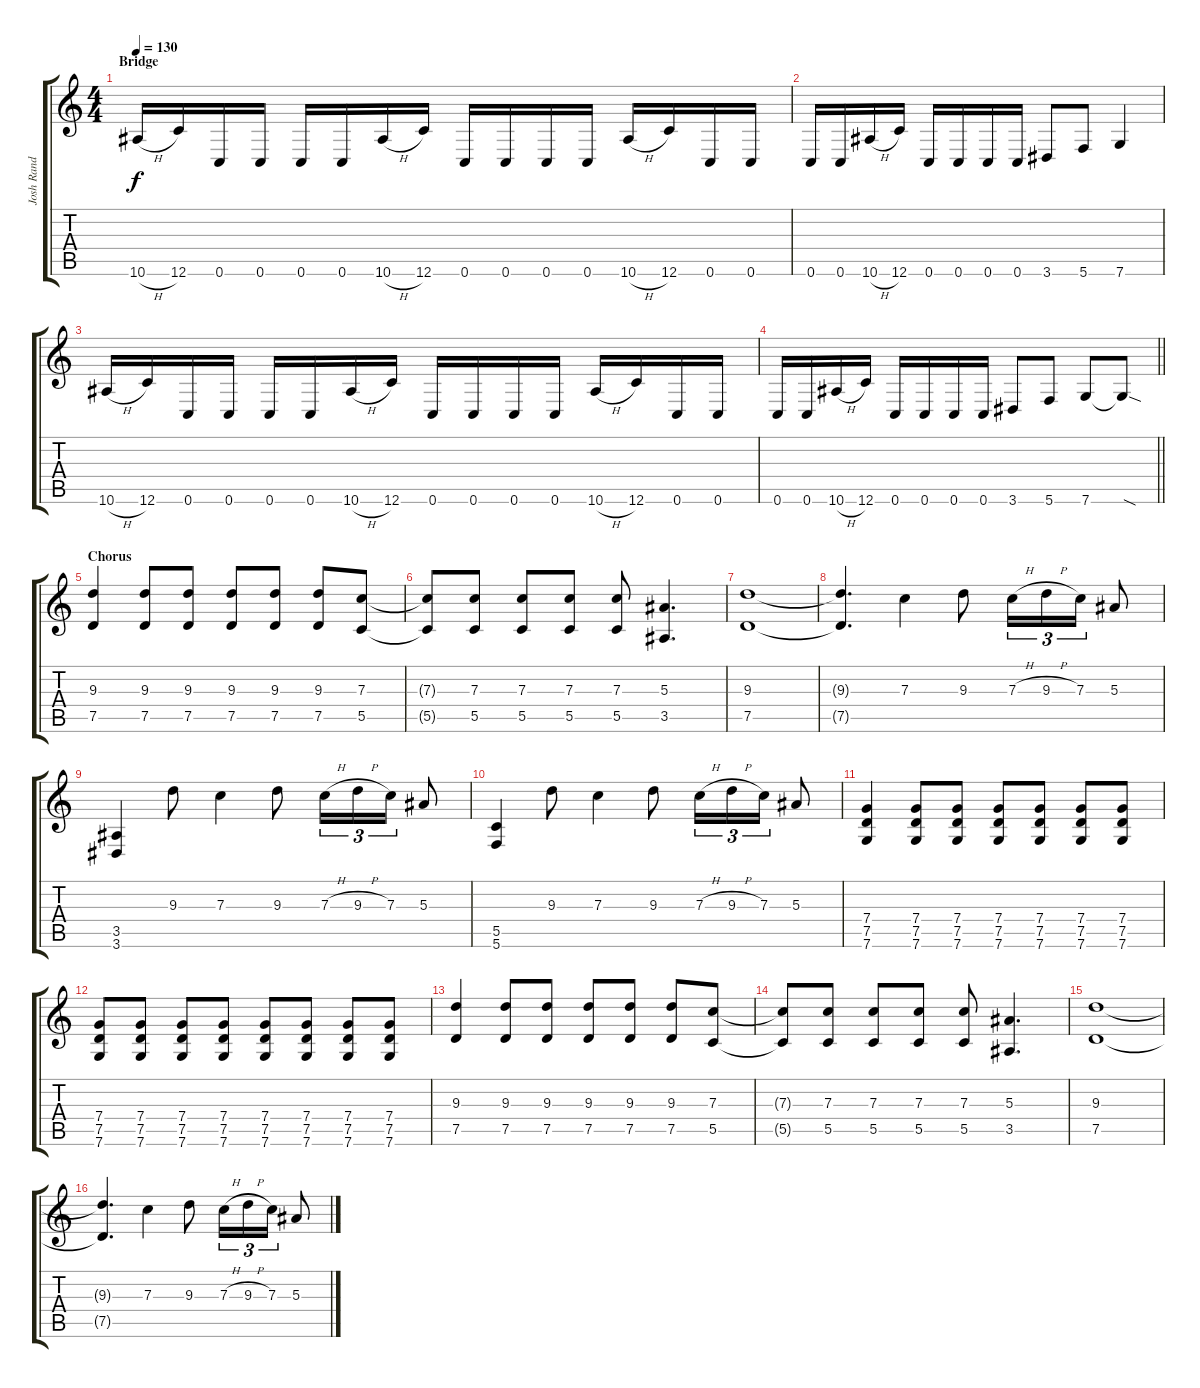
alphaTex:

\track ("Josh Rand (Overdrive)" "Josh Rand ") {instrument overdrivenguitar}
\staff {score tabs}
\tuning (D4 A3 F3 C3 G2 C2) {hide}
\ts (4 4)
\section ("" "Bridge")
\tempo 130
\clef g2
\ks c
10.6{h}.16{dy f} 12.6.16 0.6.16 0.6.16 0.6.16 0.6.16 10.6{h}.16 12.6.16 0.6.16 0.6.16 0.6.16 0.6.16 10.6{h}.16 12.6.16 0.6.16 0.6.16 |
0.6.16 0.6.16 10.6{h}.16 12.6.16 0.6.16 0.6.16 0.6.16 0.6.16 3.6.8 5.6.8 7.6.4 |
10.6{h}.16 12.6.16 0.6.16 0.6.16 0.6.16 0.6.16 10.6{h}.16 12.6.16 0.6.16 0.6.16 0.6.16 0.6.16 10.6{h}.16 12.6.16 0.6.16 0.6.16 |
\barLineRight lightlight
0.6.16 0.6.16 10.6{h}.16 12.6.16 0.6.16 0.6.16 0.6.16 0.6.16 3.6.8 5.6.8 7.6.8 7.6{sod t}.8 |
\section ("" "Chorus")
(9.3 7.5).4 (9.3 7.5).8 (9.3 7.5).8 (9.3 7.5).8 (9.3 7.5).8 (9.3 7.5).8 (7.3 5.5).8 |
(7.3{t} 5.5{t}).8 (7.3 5.5).8 (7.3 5.5).8 (7.3 5.5).8 (7.3 5.5).8 (5.3 3.5).4{d} |
(9.3 7.5).1 |
(9.3{t} 7.5{t}).4{d} 7.3.4 9.3.8 7.3{h}.16{tu (3 2)} 9.3{h}.16{tu (3 2)} 7.3.16{tu (3 2)} 5.3.8 |
(3.5 3.6).4 9.3.8 7.3.4 9.3.8 7.3{h}.16{tu (3 2)} 9.3{h}.16{tu (3 2)} 7.3.16{tu (3 2)} 5.3.8 |
(5.5 5.6).4 9.3.8 7.3.4 9.3.8 7.3{h}.16{tu (3 2)} 9.3{h}.16{tu (3 2)} 7.3.16{tu (3 2)} 5.3.8 |
(7.4 7.5 7.6).4 (7.4 7.5 7.6).8 (7.4 7.5 7.6).8 (7.4 7.5 7.6).8 (7.4 7.5 7.6).8 (7.4 7.5 7.6).8 (7.4 7.5 7.6).8 |
(7.4 7.5 7.6).8 (7.4 7.5 7.6).8 (7.4 7.5 7.6).8 (7.4 7.5 7.6).8 (7.4 7.5 7.6).8 (7.4 7.5 7.6).8 (7.4 7.5 7.6).8 (7.4 7.5 7.6).8 |
(9.3 7.5).4 (9.3 7.5).8 (9.3 7.5).8 (9.3 7.5).8 (9.3 7.5).8 (9.3 7.5).8 (7.3 5.5).8 |
(7.3{t} 5.5{t}).8 (7.3 5.5).8 (7.3 5.5).8 (7.3 5.5).8 (7.3 5.5).8 (5.3 3.5).4{d} |
(9.3 7.5).1 |
(9.3{t} 7.5{t}).4{d} 7.3.4 9.3.8 7.3{h}.16{tu (3 2)} 9.3{h}.16{tu (3 2)} 7.3.16{tu (3 2)} 5.3.8
